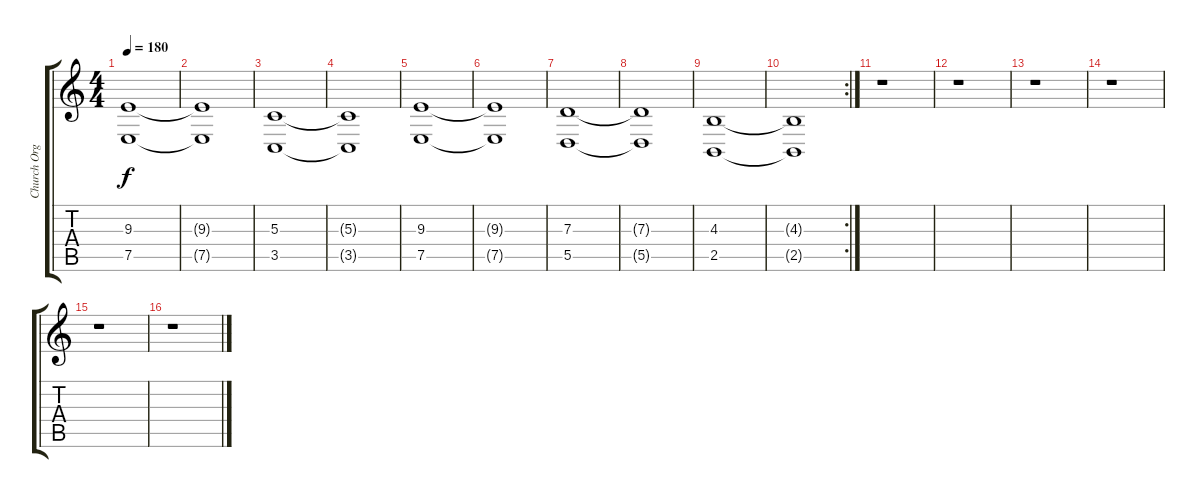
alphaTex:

\track ("Church Organ" "Church Org") {instrument churchorgan}
\staff {score tabs}
\tuning (E4 B3 G3 D3 A2 E2) {hide}
\ts (4 4)
\tempo 180
\clef g2
\ks c
(9.3 7.5).1{dy f} |
(9.3{t} 7.5{t}).1 |
(5.3 3.5).1 |
(5.3{t} 3.5{t}).1 |
(9.3 7.5).1 |
(9.3{t} 7.5{t}).1 |
(7.3 5.5).1 |
(7.3{t} 5.5{t}).1 |
(4.3 2.5).1 |
\rc 2
(4.3{t} 2.5{t}).1 |
r.1 |
r.1 |
r.1 |
r.1 |
r.1 |
r.1
